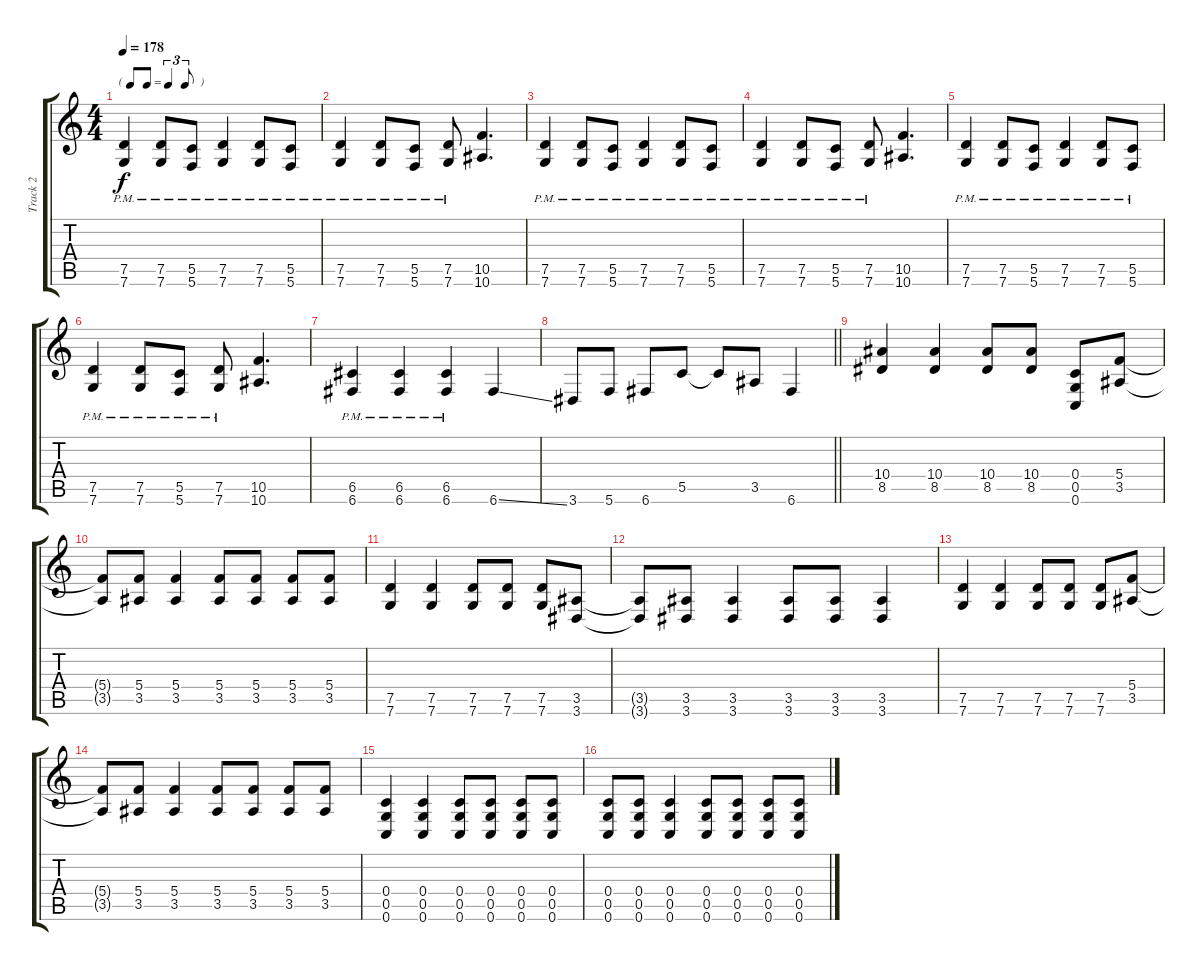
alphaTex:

\track ("Track 2" "Track 2") {instrument distortionguitar}
\staff {score tabs}
\tuning (D4 A3 F3 C3 G2 C2) {hide}
\ts (4 4)
\tf triplet8th
\tempo 178
\clef g2
\ks c
(7.5{pm} 7.6{pm}).4{dy f} (7.5{pm} 7.6{pm}).8 (5.5{pm} 5.6{pm}).8 (7.5{pm} 7.6{pm}).4 (7.5{pm} 7.6{pm}).8 (5.5{pm} 5.6{pm}).8 |
(7.5{pm} 7.6{pm}).4 (7.5{pm} 7.6{pm}).8 (5.5{pm} 5.6{pm}).8 (7.5{pm} 7.6{pm}).8 (10.5 10.6).4{d} |
(7.5{pm} 7.6{pm}).4 (7.5{pm} 7.6{pm}).8 (5.5{pm} 5.6{pm}).8 (7.5{pm} 7.6{pm}).4 (7.5{pm} 7.6{pm}).8 (5.5{pm} 5.6{pm}).8 |
(7.5{pm} 7.6{pm}).4 (7.5{pm} 7.6{pm}).8 (5.5{pm} 5.6{pm}).8 (7.5{pm} 7.6{pm}).8 (10.5 10.6).4{d} |
(7.5{pm} 7.6{pm}).4 (7.5{pm} 7.6{pm}).8 (5.5{pm} 5.6{pm}).8 (7.5{pm} 7.6{pm}).4 (7.5{pm} 7.6{pm}).8 (5.5{pm} 5.6{pm}).8 |
(7.5{pm} 7.6{pm}).4 (7.5{pm} 7.6{pm}).8 (5.5{pm} 5.6{pm}).8 (7.5{pm} 7.6{pm}).8 (10.5 10.6).4{d} |
(6.5{pm} 6.6{pm}).4 (6.5{pm} 6.6{pm}).4 (6.5{pm} 6.6{pm}).4 6.6{ss}.4 |
\barLineRight lightlight
3.6.8 5.6.8 6.6.8 5.5.8 5.5{t}.8 3.5.8 6.6.4 |
(10.4 8.5).4 (10.4 8.5).4 (10.4 8.5).8 (10.4 8.5).8 (0.4 0.5 0.6).8 (5.4 3.5).8 |
(5.4{t} 3.5{t}).8 (5.4 3.5).8 (5.4 3.5).4 (5.4 3.5).8 (5.4 3.5).8 (5.4 3.5).8 (5.4 3.5).8 |
(7.5 7.6).4 (7.5 7.6).4 (7.5 7.6).8 (7.5 7.6).8 (7.5 7.6).8 (3.5 3.6).8 |
(3.5{t} 3.6{t}).8 (3.5 3.6).8 (3.5 3.6).4 (3.5 3.6).8 (3.5 3.6).8 (3.5 3.6).4 |
(7.5 7.6).4 (7.5 7.6).4 (7.5 7.6).8 (7.5 7.6).8 (7.5 7.6).8 (5.4 3.5).8 |
(5.4{t} 3.5{t}).8 (5.4 3.5).8 (5.4 3.5).4 (5.4 3.5).8 (5.4 3.5).8 (5.4 3.5).8 (5.4 3.5).8 |
(0.4 0.5 0.6).4 (0.4 0.5 0.6).4 (0.4 0.5 0.6).8 (0.4 0.5 0.6).8 (0.4 0.5 0.6).8 (0.4 0.5 0.6).8 |
(0.4 0.5 0.6).8 (0.4 0.5 0.6).8 (0.4 0.5 0.6).4 (0.4 0.5 0.6).8 (0.4 0.5 0.6).8 (0.4 0.5 0.6).8 (0.4 0.5 0.6).8
